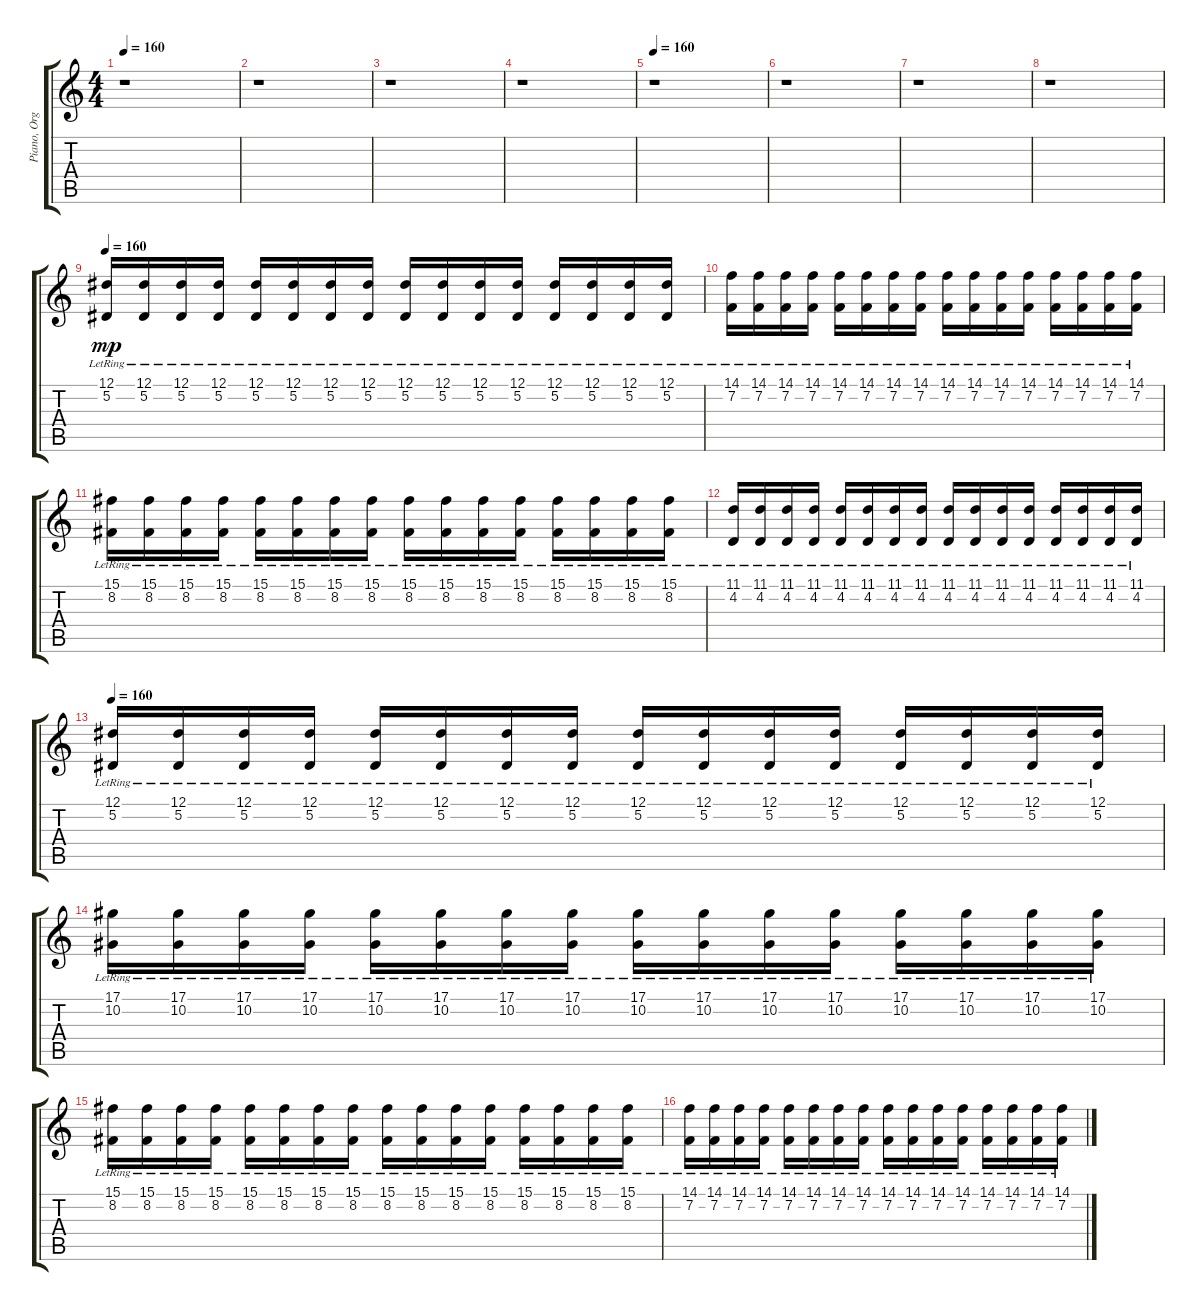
\track ("Piano, Organ, Mandolin" "Piano, Org") {instrument brightacousticpiano}
\staff {score tabs}
\tuning (Eb4 Bb3 Gb3 Db3 Ab2 Eb2) {hide}
\ts (4 4)
\tempo 160
\clef g2
\ks c
r.1{dy f} |
r.1 |
r.1 |
r.1 |
\tempo 160
r.1 |
r.1 |
r.1 |
r.1 |
\tempo 160
(12.1 5.2{lr}).16{dy mp volume 10 instrument acousticguitarsteel} (12.1 5.2{lr}).16 (12.1 5.2{lr}).16 (12.1 5.2{lr}).16 (12.1 5.2{lr}).16 (12.1 5.2{lr}).16 (12.1 5.2{lr}).16 (12.1 5.2{lr}).16 (12.1 5.2{lr}).16 (12.1 5.2{lr}).16 (12.1 5.2{lr}).16 (12.1 5.2{lr}).16 (12.1 5.2{lr}).16 (12.1 5.2{lr}).16 (12.1 5.2{lr}).16 (12.1 5.2{lr}).16 |
(14.1 7.2{lr}).16 (14.1 7.2{lr}).16 (14.1 7.2{lr}).16 (14.1 7.2{lr}).16 (14.1 7.2{lr}).16 (14.1 7.2{lr}).16 (14.1 7.2{lr}).16 (14.1 7.2{lr}).16 (14.1 7.2{lr}).16 (14.1 7.2{lr}).16 (14.1 7.2{lr}).16 (14.1 7.2{lr}).16 (14.1 7.2{lr}).16 (14.1 7.2{lr}).16 (14.1 7.2{lr}).16 (14.1 7.2{lr}).16 |
(15.1 8.2{lr}).16 (15.1 8.2{lr}).16 (15.1 8.2{lr}).16 (15.1 8.2{lr}).16 (15.1 8.2{lr}).16 (15.1 8.2{lr}).16 (15.1 8.2{lr}).16 (15.1 8.2{lr}).16 (15.1 8.2{lr}).16 (15.1 8.2{lr}).16 (15.1 8.2{lr}).16 (15.1 8.2{lr}).16 (15.1 8.2{lr}).16 (15.1 8.2{lr}).16 (15.1 8.2{lr}).16 (15.1 8.2{lr}).16 |
(11.1 4.2{lr}).16 (11.1 4.2{lr}).16 (11.1 4.2{lr}).16 (11.1 4.2{lr}).16 (11.1 4.2{lr}).16 (11.1 4.2{lr}).16 (11.1 4.2{lr}).16 (11.1 4.2{lr}).16 (11.1 4.2{lr}).16 (11.1 4.2{lr}).16 (11.1 4.2{lr}).16 (11.1 4.2{lr}).16 (11.1 4.2{lr}).16 (11.1 4.2{lr}).16 (11.1 4.2{lr}).16 (11.1 4.2{lr}).16 |
\tempo 160
(12.1 5.2{lr}).16{volume 10 instrument acousticguitarsteel} (12.1 5.2{lr}).16 (12.1 5.2{lr}).16 (12.1 5.2{lr}).16 (12.1 5.2{lr}).16 (12.1 5.2{lr}).16 (12.1 5.2{lr}).16 (12.1 5.2{lr}).16 (12.1 5.2{lr}).16 (12.1 5.2{lr}).16 (12.1 5.2{lr}).16 (12.1 5.2{lr}).16 (12.1 5.2{lr}).16 (12.1 5.2{lr}).16 (12.1 5.2{lr}).16 (12.1 5.2{lr}).16 |
(17.1 10.2{lr}).16 (17.1 10.2{lr}).16 (17.1 10.2{lr}).16 (17.1 10.2{lr}).16 (17.1 10.2{lr}).16 (17.1 10.2{lr}).16 (17.1 10.2{lr}).16 (17.1 10.2{lr}).16 (17.1 10.2{lr}).16 (17.1 10.2{lr}).16 (17.1 10.2{lr}).16 (17.1 10.2{lr}).16 (17.1 10.2{lr}).16 (17.1 10.2{lr}).16 (17.1 10.2{lr}).16 (17.1 10.2{lr}).16 |
(15.1 8.2{lr}).16 (15.1 8.2{lr}).16 (15.1 8.2{lr}).16 (15.1 8.2{lr}).16 (15.1 8.2{lr}).16 (15.1 8.2{lr}).16 (15.1 8.2{lr}).16 (15.1 8.2{lr}).16 (15.1 8.2{lr}).16 (15.1 8.2{lr}).16 (15.1 8.2{lr}).16 (15.1 8.2{lr}).16 (15.1 8.2{lr}).16 (15.1 8.2{lr}).16 (15.1 8.2{lr}).16 (15.1 8.2{lr}).16 |
(14.1 7.2{lr}).16 (14.1 7.2{lr}).16 (14.1 7.2{lr}).16 (14.1 7.2{lr}).16 (14.1 7.2{lr}).16 (14.1 7.2{lr}).16 (14.1 7.2{lr}).16 (14.1 7.2{lr}).16 (14.1 7.2{lr}).16 (14.1 7.2{lr}).16 (14.1 7.2{lr}).16 (14.1 7.2{lr}).16 (14.1 7.2{lr}).16 (14.1 7.2{lr}).16 (14.1 7.2{lr}).16 (14.1 7.2{lr}).16
